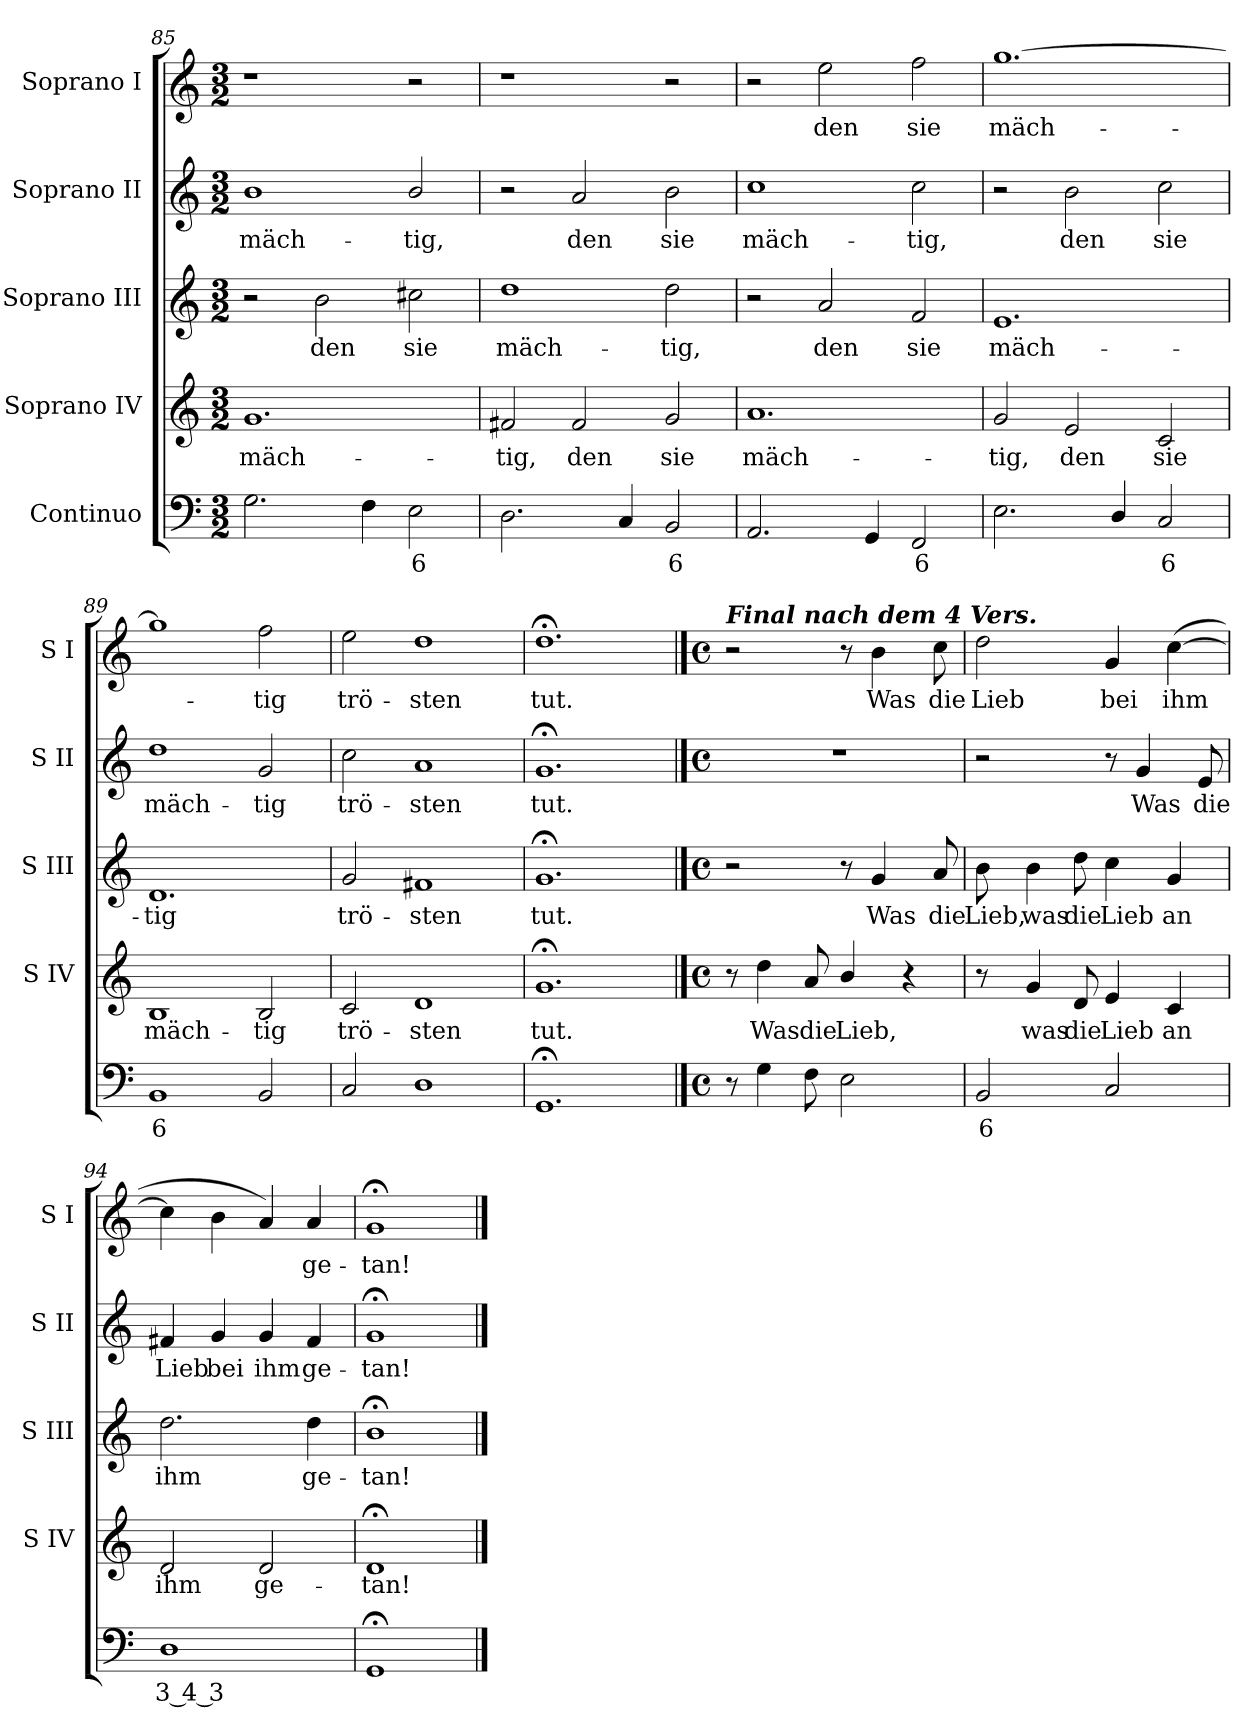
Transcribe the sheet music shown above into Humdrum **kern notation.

**kern	**text	**kern	**text	**kern	**text	**kern	**text	**kern	**text
*part5	*part5	*part4	*part4	*part3	*part3	*part2	*part2	*part1	*part1
*staff5	*staff5	*staff4	*staff4	*staff3	*staff3	*staff2	*staff2	*staff1	*staff1
*I"Continuo	*	*I"Soprano IV	*	*I"Soprano III	*	*I"Soprano II	*	*I"Soprano I	*
*	*	*I'S IV	*	*I'S III	*	*I'S II	*	*I'S I	*
*clefF4	*	*clefG2	*	*clefG2	*	*clefG2	*	*clefG2	*
*k[]	*	*k[]	*	*k[]	*	*k[]	*	*k[]	*
*C:	*	*C:	*	*C:	*	*C:	*	*C:	*
*M3/2	*	*M3/2	*	*M3/2	*	*M3/2	*	*M3/2	*
=85	=85	=85	=85	=85	=85	=85	=85	=85	=85
!	!	!	!LO:LY:b	!	!	!	!LO:LY:b	!	!
2.G	.	1.g	mäch-	2r	.	1b	mäch-	1r	.
!	!	!	!	!	!LO:LY:b	!	!	!	!
.	.	.	.	2b	den	.	.	.	.
4F	.	.	.	.	.	.	.	.	.
!	!LO:LY:b	!	!	!	!LO:LY:b	!	!LO:LY:b	!	!
2E	6	.	.	2cc#X	sie	2b/	-tig,	2r	.
=86	=86	=86	=86	=86	=86	=86	=86	=86	=86
!	!	!	!LO:LY:b	!	!LO:LY:b	!	!	!	!
2.D	.	2f#X	-tig,	1dd	mäch-	2r	.	1r	.
!	!	!	!LO:LY:b	!	!	!	!LO:LY:b	!	!
.	.	2f#	den	.	.	2a	den	.	.
4C	.	.	.	.	.	.	.	.	.
!	!LO:LY:b	!	!LO:LY:b	!	!LO:LY:b	!	!LO:LY:b	!	!
2BB	6	2g	sie	2dd	-tig,	2b	sie	2r	.
=87	=87	=87	=87	=87	=87	=87	=87	=87	=87
!	!	!	!LO:LY:b	!	!	!	!LO:LY:b	!	!
2.AA	.	1.a	mäch-	2r	.	1cc	mäch-	2r	.
!	!	!	!	!	!LO:LY:b	!	!	!	!LO:LY:b
.	.	.	.	2a	den	.	.	2ee	den
4GG	.	.	.	.	.	.	.	.	.
!	!LO:LY:b	!	!	!	!LO:LY:b	!	!LO:LY:b	!	!LO:LY:b
2FF	6	.	.	2f	sie	2cc	-tig,	2ff	sie
=88	=88	=88	=88	=88	=88	=88	=88	=88	=88
!	!	!	!LO:LY:b	!	!LO:LY:b	!	!	!	!LO:LY:b
2.E	.	2g	-tig,	1.e	mäch-	2r	.	[1.gg	mäch-
!	!	!	!LO:LY:b	!	!	!	!LO:LY:b	!	!
.	.	2e	den	.	.	2b	den	.	.
4D/	.	.	.	.	.	.	.	.	.
!	!LO:LY:b	!	!LO:LY:b	!	!	!	!LO:LY:b	!	!
2C	6	2c	sie	.	.	2cc	sie	.	.
=89	=89	=89	=89	=89	=89	=89	=89	=89	=89
!	!LO:LY:b	!	!LO:LY:b	!	!LO:LY:b	!	!LO:LY:b	!	!
1BB	6	1B	mäch-	1.d	-tig	1dd	mäch-	1gg]	.
!	!	!	!LO:LY:b	!	!	!	!LO:LY:b	!	!LO:LY:b
2BB	.	2B	-tig	.	.	2g	-tig	2ff	tig
=90	=90	=90	=90	=90	=90	=90	=90	=90	=90
!	!	!	!LO:LY:b	!	!LO:LY:b	!	!LO:LY:b	!	!LO:LY:b
2C	.	2c	trö-	2g	trö-	2cc	trö-	2ee	trö-
!	!	!	!LO:LY:b	!	!LO:LY:b	!	!LO:LY:b	!	!LO:LY:b
1D	.	1d	-sten	1f#X	-sten	1a	-sten	1dd	-sten
=91	=91	=91	=91	=91	=91	=91	=91	=91	=91
!	!	!	!LO:LY:b	!	!LO:LY:b	!	!LO:LY:b	!	!LO:LY:b
1.GG;<	.	1.g;<	tut.	1.g;<	tut.	1.g;<	tut.	1.dd;<	tut.
!!LO:LB:g=z
==92	==92	==92	==92	==92	==92	==92	==92	==92	==92
*M4/4	*	*M4/4	*	*M4/4	*	*M4/4	*	*M4/4	*
*met(c)	*	*met(c)	*	*met(c)	*	*met(c)	*	*met(c)	*
!	!	!	!	!	!	!	!	!LO:TX:a:Bi:t=Final nach dem 4 Vers.	!
8r	.	8r	.	2r	.	1r	.	2r	.
!	!	!	!LO:LY:b	!	!	!	!	!	!
4G	.	4dd	Was	.	.	.	.	.	.
!	!	!	!LO:LY:b	!	!	!	!	!	!
8F	.	8a	die	.	.	.	.	.	.
!	!	!	!LO:LY:b	!	!	!	!	!	!
2E	.	4b/	Lieb,	8r	.	.	.	8r	.
!	!	!	!	!	!LO:LY:b	!	!	!	!LO:LY:b
.	.	.	.	4g	Was	.	.	4b	Was
.	.	4r	.	.	.	.	.	.	.
!	!	!	!	!	!LO:LY:b	!	!	!	!LO:LY:b
.	.	.	.	8a	die	.	.	8cc	die
=93	=93	=93	=93	=93	=93	=93	=93	=93	=93
!	!LO:LY:b	!	!	!	!LO:LY:b	!	!	!	!LO:LY:b
2BB	6	8r	.	8b	Lieb,	2r	.	2dd	Lieb
!	!	!	!LO:LY:b	!	!LO:LY:b	!	!	!	!
.	.	4g	was	4b	was	.	.	.	.
!	!	!	!LO:LY:b	!	!LO:LY:b	!	!	!	!
.	.	8d	die	8dd	die	.	.	.	.
!	!	!	!LO:LY:b	!	!LO:LY:b	!	!	!	!LO:LY:b
2C	.	4e	Lieb	4cc	Lieb	8r	.	4g	bei
!	!	!	!	!	!	!	!LO:LY:b	!	!
.	.	.	.	.	.	4g	Was	.	.
!	!	!	!LO:LY:b	!	!LO:LY:b	!	!	!	!LO:LY:b
.	.	4c	an	4g	an	.	.	(>[4cc	ihm
!	!	!	!	!	!	!	!LO:LY:b	!	!
.	.	.	.	.	.	8e	die	.	.
=94	=94	=94	=94	=94	=94	=94	=94	=94	=94
!	!LO:LY:b	!	!LO:LY:b	!	!LO:LY:b	!	!LO:LY:b	!	!
1D	3 4 3	2d	ihm	2.dd	ihm	4f#X	Lieb	4cc]	.
!	!	!	!	!	!	!	!LO:LY:b	!	!
.	.	.	.	.	.	4g	bei	4b	.
!	!	!	!LO:LY:b	!	!	!	!LO:LY:b	!	!
.	.	2d	ge-	.	.	4g	ihm	4a)	.
!	!	!	!	!	!LO:LY:b	!	!LO:LY:b	!	!LO:LY:b
.	.	.	.	4dd	ge-	4f#	ge-	4a	ge-
=95	=95	=95	=95	=95	=95	=95	=95	=95	=95
!	!	!	!LO:LY:b	!	!LO:LY:b	!	!LO:LY:b	!	!LO:LY:b
1GG;<	.	1d;<	-tan!	1b;<	-tan!	1g;<	-tan!	1g;<	-tan!
==	==	==	==	==	==	==	==	==	==
*-	*-	*-	*-	*-	*-	*-	*-	*-	*-
